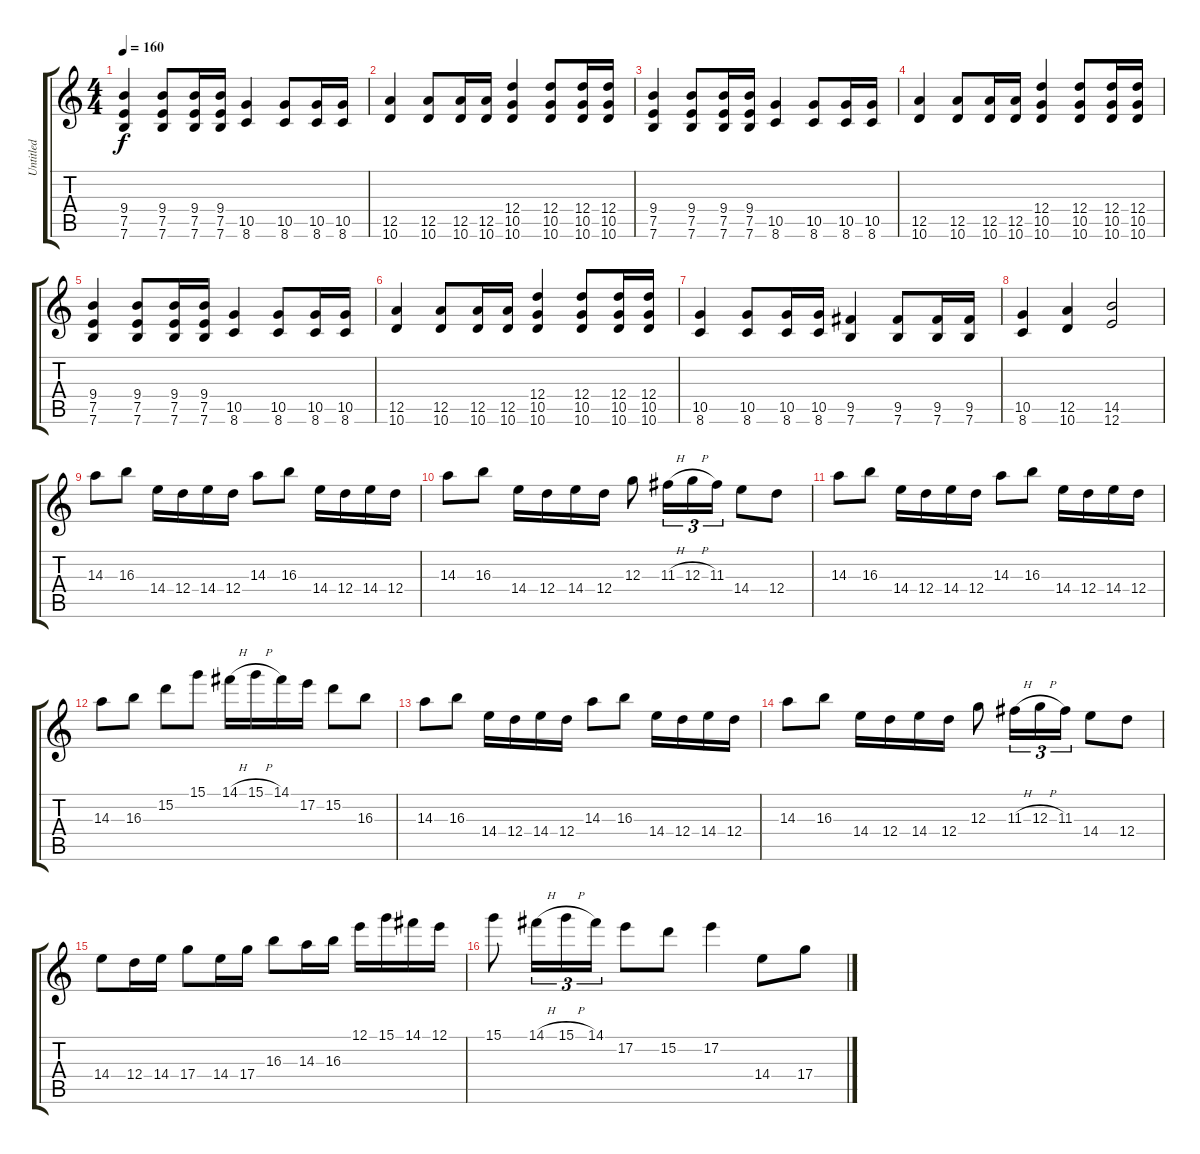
\track ("Untitled" "Untitled") {instrument distortionguitar}
\staff {score tabs}
\tuning (E4 B3 G3 D3 A2 E2) {hide}
\ts (4 4)
\tempo 160
\clef g2
\ks c
(9.4 7.5 7.6).4{dy f} (9.4 7.5 7.6).8 (9.4 7.5 7.6).16 (9.4 7.5 7.6).16 (10.5 8.6).4 (10.5 8.6).8 (10.5 8.6).16 (10.5 8.6).16 |
(12.5 10.6).4 (12.5 10.6).8 (12.5 10.6).16 (12.5 10.6).16 (12.4 10.5 10.6).4 (12.4 10.5 10.6).8 (12.4 10.5 10.6).16 (12.4 10.5 10.6).16 |
(9.4 7.5 7.6).4 (9.4 7.5 7.6).8 (9.4 7.5 7.6).16 (9.4 7.5 7.6).16 (10.5 8.6).4 (10.5 8.6).8 (10.5 8.6).16 (10.5 8.6).16 |
(12.5 10.6).4 (12.5 10.6).8 (12.5 10.6).16 (12.5 10.6).16 (12.4 10.5 10.6).4 (12.4 10.5 10.6).8 (12.4 10.5 10.6).16 (12.4 10.5 10.6).16 |
(9.4 7.5 7.6).4 (9.4 7.5 7.6).8 (9.4 7.5 7.6).16 (9.4 7.5 7.6).16 (10.5 8.6).4 (10.5 8.6).8 (10.5 8.6).16 (10.5 8.6).16 |
(12.5 10.6).4 (12.5 10.6).8 (12.5 10.6).16 (12.5 10.6).16 (12.4 10.5 10.6).4 (12.4 10.5 10.6).8 (12.4 10.5 10.6).16 (12.4 10.5 10.6).16 |
(10.5 8.6).4 (10.5 8.6).8 (10.5 8.6).16 (10.5 8.6).16 (9.5 7.6).4 (9.5 7.6).8 (9.5 7.6).16 (9.5 7.6).16 |
(10.5 8.6).4 (12.5 10.6).4 (14.5 12.6).2 |
14.3.8 16.3.8 14.4.16 12.4.16 14.4.16 12.4.16 14.3.8 16.3.8 14.4.16 12.4.16 14.4.16 12.4.16 |
14.3.8 16.3.8 14.4.16 12.4.16 14.4.16 12.4.16 12.3.8 11.3{h}.16{tu (3 2)} 12.3{h}.16{tu (3 2)} 11.3.16{tu (3 2)} 14.4.8 12.4.8 |
14.3.8 16.3.8 14.4.16 12.4.16 14.4.16 12.4.16 14.3.8 16.3.8 14.4.16 12.4.16 14.4.16 12.4.16 |
14.3.8 16.3.8 15.2.8 15.1.8 14.1{h}.16 15.1{h}.16 14.1.16 17.2.16 15.2.8 16.3.8 |
14.3.8 16.3.8 14.4.16 12.4.16 14.4.16 12.4.16 14.3.8 16.3.8 14.4.16 12.4.16 14.4.16 12.4.16 |
14.3.8 16.3.8 14.4.16 12.4.16 14.4.16 12.4.16 12.3.8 11.3{h}.16{tu (3 2)} 12.3{h}.16{tu (3 2)} 11.3.16{tu (3 2)} 14.4.8 12.4.8 |
14.4.8 12.4.16 14.4.16 17.4.8 14.4.16 17.4.16 16.3.8 14.3.16 16.3.16 12.1.16 15.1.16 14.1.16 12.1.16 |
15.1.8 14.1{h}.16{tu (3 2)} 15.1{h}.16{tu (3 2)} 14.1.16{tu (3 2)} 17.2.8 15.2.8 17.2.4 14.4.8 17.4.8
